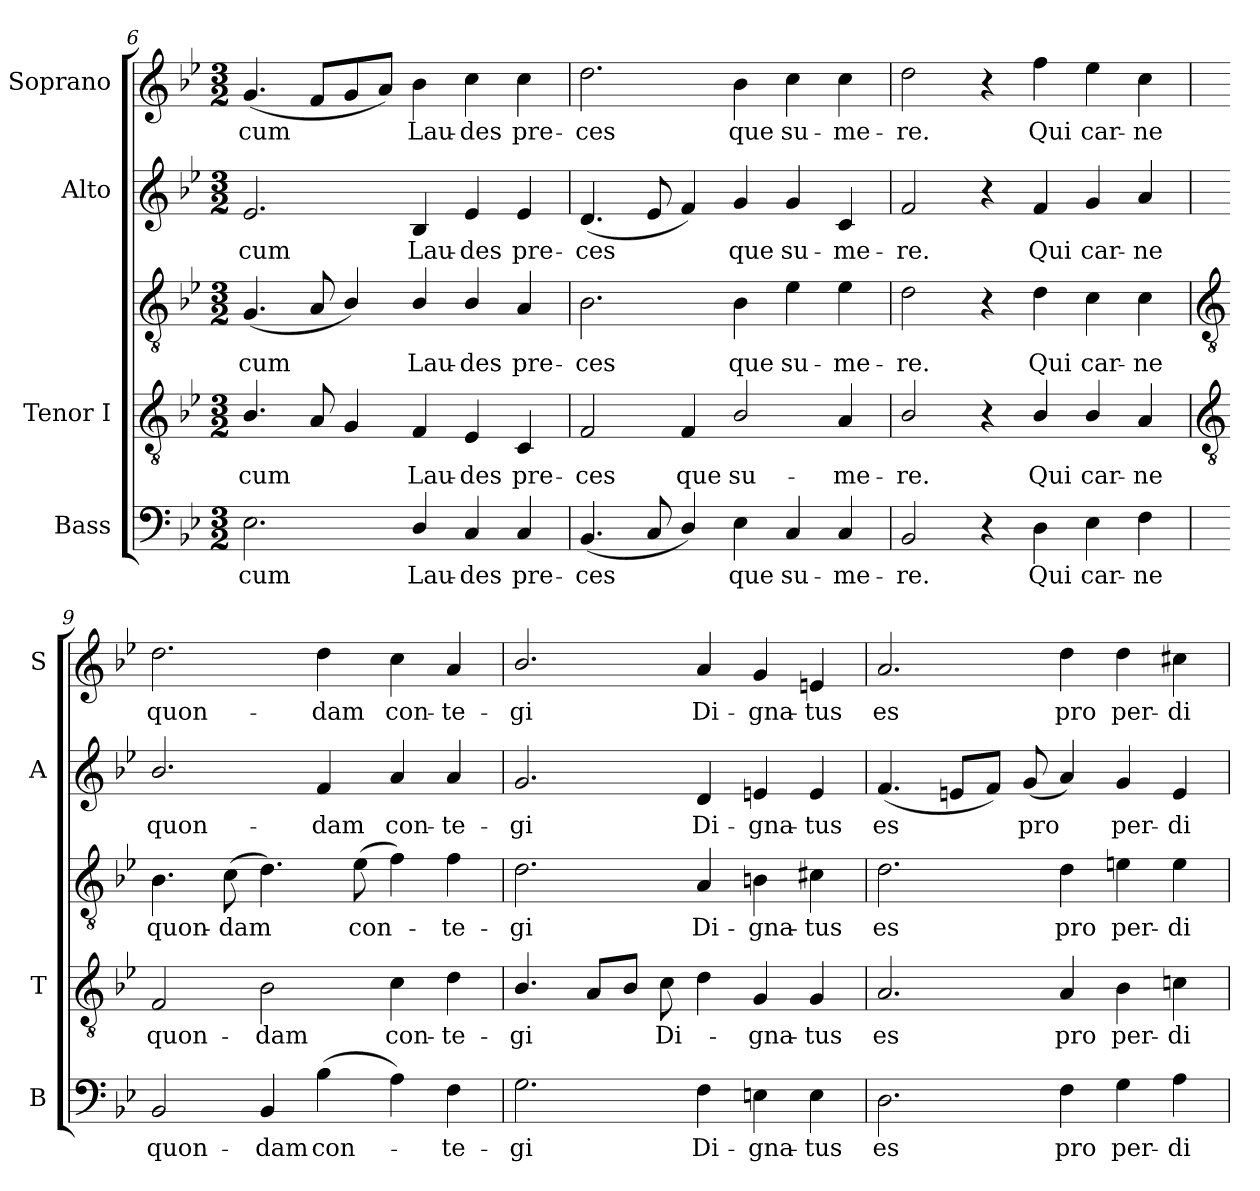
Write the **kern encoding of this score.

**kern	**text	**kern	**text	**kern	**text	**kern	**text	**kern	**text
*part4	*part4	*part3	*part3	*part3	*part3	*part2	*part2	*part1	*part1
*staff5	*staff5	*staff4	*staff4	*staff3	*staff3	*staff2	*staff2	*staff1	*staff1
*I"Bass	*	*I"Tenor I	*	*	*	*I"Alto	*	*I"Soprano	*
*I'B	*	*I'T	*	*	*	*I'A	*	*I'S	*
*clefF4	*	*clefGv2	*	*clefGv2	*	*clefG2	*	*clefG2	*
*k[b-e-]	*	*k[b-e-]	*	*k[b-e-]	*	*k[b-e-]	*	*k[b-e-]	*
*B-:	*	*B-:	*	*B-:	*	*B-:	*	*B-:	*
*M3/2	*	*M3/2	*	*M3/2	*	*M3/2	*	*M3/2	*
=6	=6	=6	=6	=6	=6	=6	=6	=6	=6
!	!LO:LY:b	!	!LO:LY:b	!	!LO:LY:b	!	!LO:LY:b	!	!LO:LY:b
2.E-	-cum	4.B-/	-cum	(<4.G	-cum	2.e-	-cum	(<4.g	-cum
.	.	8A	.	8A	.	.	.	8fL	.
.	.	4G	.	4B-/)	.	.	.	8g	.
.	.	.	.	.	.	.	.	8aJ)	.
!	!LO:LY:b	!	!LO:LY:b	!	!LO:LY:b	!	!LO:LY:b	!	!LO:LY:b
4D/	Lau-	4F	Lau-	4B-/	Lau-	4B-	Lau-	4b-	Lau-
!	!LO:LY:b	!	!LO:LY:b	!	!LO:LY:b	!	!LO:LY:b	!	!LO:LY:b
4C	-des	4E-	-des	4B-/	-des	4e-	-des	4cc	-des
!	!LO:LY:b	!	!LO:LY:b	!	!LO:LY:b	!	!LO:LY:b	!	!LO:LY:b
4C	pre-	4C	pre-	4A	pre-	4e-	pre-	4cc	pre-
=7	=7	=7	=7	=7	=7	=7	=7	=7	=7
!	!LO:LY:b	!	!LO:LY:b	!	!LO:LY:b	!	!LO:LY:b	!	!LO:LY:b
(<4.BB-	-ces	2F	-ces	2.B-	-ces	(<4.d	-ces	2.dd	-ces
8C	.	.	.	.	.	8e-	.	.	.
!	!	!	!LO:LY:b	!	!	!	!	!	!
4D/)	.	4F	que	.	.	4f)	.	.	.
!	!LO:LY:b	!	!LO:LY:b	!	!LO:LY:b	!	!LO:LY:b	!	!LO:LY:b
4E-	que	2B-/	su-	4B-	que	4g	que	4b-	que
!	!LO:LY:b	!	!	!	!LO:LY:b	!	!LO:LY:b	!	!LO:LY:b
4C	su-	.	.	4e-	su-	4g	su-	4cc	su-
!	!LO:LY:b	!	!LO:LY:b	!	!LO:LY:b	!	!LO:LY:b	!	!LO:LY:b
4C	-me-	4A	-me-	4e-	-me-	4c	-me-	4cc	-me-
=8	=8	=8	=8	=8	=8	=8	=8	=8	=8
!	!LO:LY:b	!	!LO:LY:b	!	!LO:LY:b	!	!LO:LY:b	!	!LO:LY:b
2BB-	-re.	2B-/	re.	2d	-re.	2f	-re.	2dd	-re.
4r	.	4r	.	4r	.	4r	.	4r	.
!	!LO:LY:b	!	!LO:LY:b	!	!LO:LY:b	!	!LO:LY:b	!	!LO:LY:b
4D	Qui	4B-/	Qui	4d	Qui	4f	Qui	4ff	Qui
!	!LO:LY:b	!	!LO:LY:b	!	!LO:LY:b	!	!LO:LY:b	!	!LO:LY:b
4E-	car-	4B-/	car-	4c	car-	4g	car-	4ee-	car-
!	!LO:LY:b	!	!LO:LY:b	!	!LO:LY:b	!	!LO:LY:b	!	!LO:LY:b
4F	-ne	4A	-ne	4c	-ne	4a	-ne	4cc	-ne
!!LO:LB:g=z
=9	=9	=9	=9	=9	=9	=9	=9	=9	=9
*	*	*clefGv2	*	*clefGv2	*	*	*	*	*
!	!LO:LY:b	!	!LO:LY:b	!	!LO:LY:b	!	!LO:LY:b	!	!LO:LY:b
2BB-	quon-	2F	-quon-	4.B-	quon-	2.b-/	quon-	2.dd	quon-
!	!	!	!	!	!LO:LY:b	!	!	!	!
.	.	.	.	(>8c	-dam	.	.	.	.
!	!LO:LY:b	!	!LO:LY:b	!	!	!	!	!	!
4BB-	-dam	2B-	-dam	4.d)	.	.	.	.	.
!	!LO:LY:b	!	!	!	!	!	!LO:LY:b	!	!LO:LY:b
(>4B-	con-	.	.	.	.	4f	-dam	4dd	-dam
!	!	!	!	!	!LO:LY:b	!	!	!	!
.	.	.	.	(>8e-	con-	.	.	.	.
!	!	!	!LO:LY:b	!	!	!	!LO:LY:b	!	!LO:LY:b
4A)	.	4c	con-	4f)	.	4a	con-	4cc	con-
!	!LO:LY:b	!	!LO:LY:b	!	!LO:LY:b	!	!LO:LY:b	!	!LO:LY:b
4F	te-	4d	-te-	4f	te-	4a	-te-	4a	-te-
=10	=10	=10	=10	=10	=10	=10	=10	=10	=10
!	!LO:LY:b	!	!LO:LY:b	!	!LO:LY:b	!	!LO:LY:b	!	!LO:LY:b
2.G	-gi	4.B-/	gi	2.d	-gi	2.g	-gi	2.b-/	-gi
.	.	8AL	.	.	.	.	.	.	.
.	.	8B-J	.	.	.	.	.	.	.
!	!	!	!LO:LY:b	!	!	!	!	!	!
.	.	8c	Di-	.	.	.	.	.	.
!	!LO:LY:b	!	!	!	!LO:LY:b	!	!LO:LY:b	!	!LO:LY:b
4F	Di-	4d	.	4A	Di-	4d	Di-	4a	Di-
!	!LO:LY:b	!	!LO:LY:b	!	!LO:LY:b	!	!LO:LY:b	!	!LO:LY:b
4En	-gna-	4G	gna-	4Bn	-gna-	4en	-gna-	4g	-gna-
!	!LO:LY:b	!	!LO:LY:b	!	!LO:LY:b	!	!LO:LY:b	!	!LO:LY:b
4E	-tus	4G	-tus	4c#X	-tus	4e	-tus	4en	-tus
=11	=11	=11	=11	=11	=11	=11	=11	=11	=11
!	!LO:LY:b	!	!LO:LY:b	!	!LO:LY:b	!	!LO:LY:b	!	!LO:LY:b
2.D	es	2.A	-es	2.d	es	(<4.f	es	2.a	es
.	.	.	.	.	.	8enL	.	.	.
.	.	.	.	.	.	8fJ)	.	.	.
!	!	!	!	!	!	!	!LO:LY:b	!	!
.	.	.	.	.	.	(<8g	pro	.	.
!	!LO:LY:b	!	!LO:LY:b	!	!LO:LY:b	!	!	!	!LO:LY:b
4F	pro	4A	pro	4d	pro	4a)	.	4dd	pro
!	!LO:LY:b	!	!LO:LY:b	!	!LO:LY:b	!	!LO:LY:b	!	!LO:LY:b
4G	per-	4B-	per-	4en	per-	4g	per-	4dd	per-
!	!LO:LY:b	!	!LO:LY:b	!	!LO:LY:b	!	!LO:LY:b	!	!LO:LY:b
4A	-di-	4cn	-di-	4e	-di-	4e	-di-	4cc#X	-di-
=	=	=	=	=	=	=	=	=	=
*-	*-	*-	*-	*-	*-	*-	*-	*-	*-
